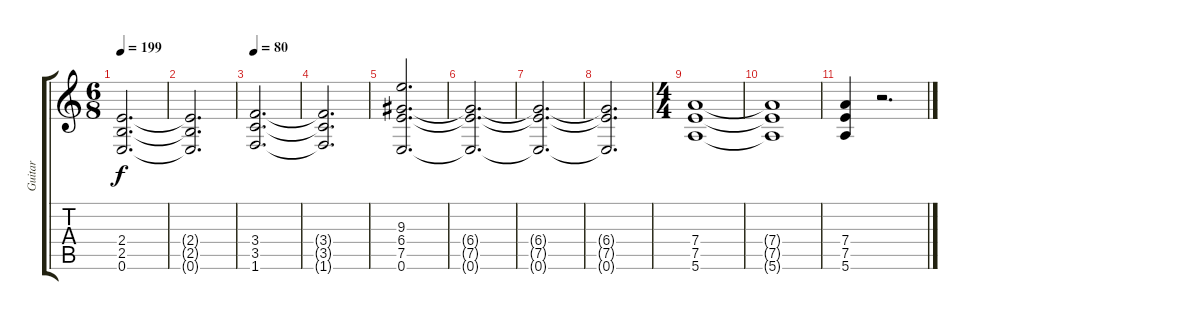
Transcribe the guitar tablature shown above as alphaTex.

\track ("Guitar" "Guitar") {instrument overdrivenguitar}
\staff {score tabs}
\tuning (E4 B3 G3 D3 A2 E2) {hide}
\ts (6 8)
\tempo 199
\clef g2
\ks c
(2.4 2.5 0.6).2{d dy f} |
(2.4{t} 2.5{t} 0.6{t}).2{d} |
\tempo 80
(3.4 3.5 1.6).2{d} |
(3.4{t} 3.5{t} 1.6{t}).2{d} |
(9.3 6.4 7.5 0.6).2{d} |
(6.4{t} 7.5{t} 0.6{t}).2{d} |
(6.4{t} 7.5{t} 0.6{t}).2{d} |
(6.4{t} 7.5{t} 0.6{t}).2{d} |
\ts (4 4)
(7.4 7.5 5.6).1 |
(7.4{t} 7.5{t} 5.6{t}).1 |
(7.4 7.5 5.6).4 r.2{d}
